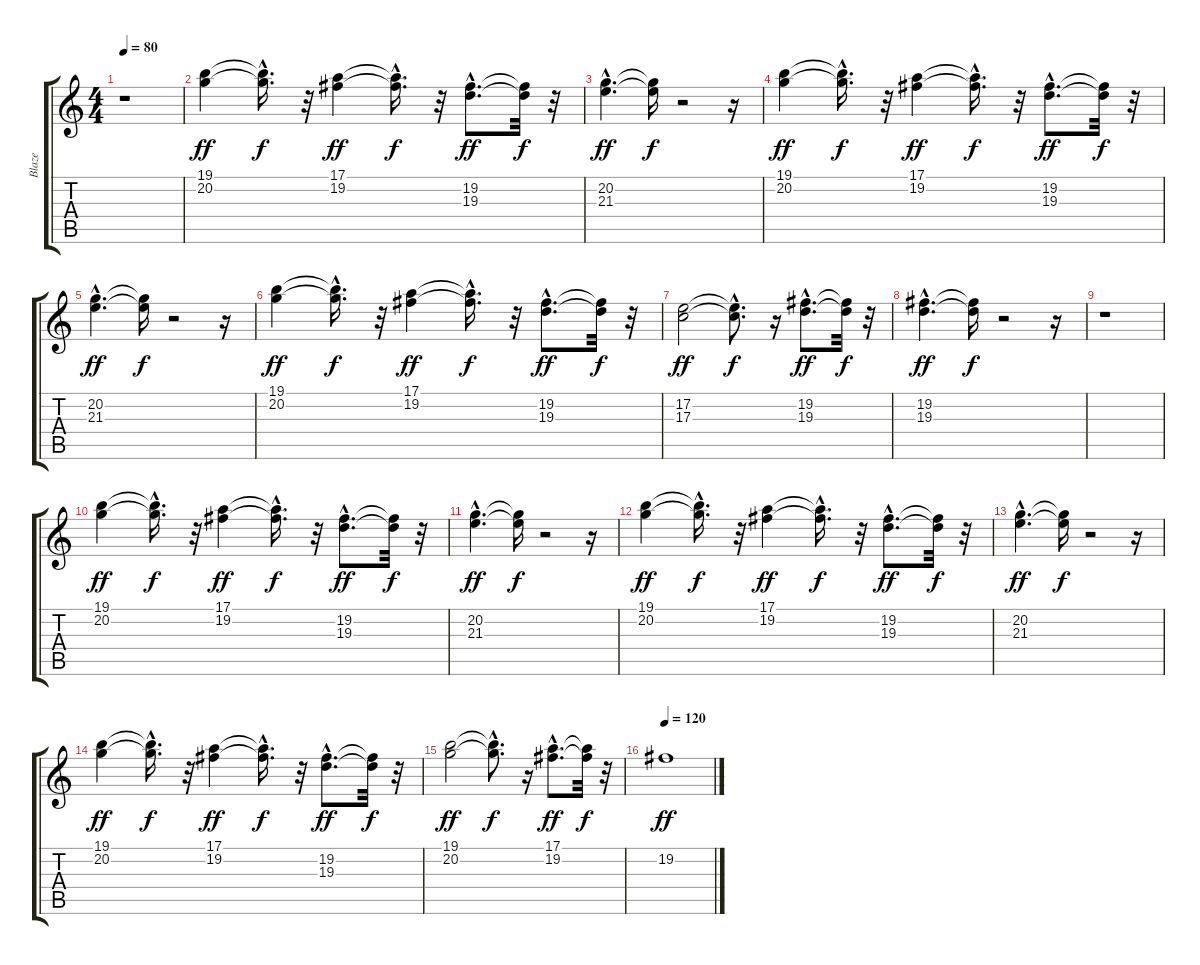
\track ("Blaze" "Blaze") {instrument voiceoohs}
\staff {score tabs}
\tuning (E4 B3 G3 D3 A2 E2) {hide}
\ts (4 4)
\tempo 80
\clef g2
\ks c
r.1{dy f} |
(19.1 20.2).4{dy ff} (19.1{hac t} 20.2{hac t}).16{d dy f} r.32 (17.1 19.2).4{dy ff} (17.1{hac t} 19.2{hac t}).16{d dy f} r.32 (19.2{hac} 19.3{hac}).8{d dy ff} (19.2{t} 19.3{t}).32{dy f} r.32 |
(20.2{hac} 21.3{hac}).4{d dy ff} (20.2{t} 21.3{t}).16{dy f} r.2 r.16 |
(19.1 20.2).4{dy ff} (19.1{hac t} 20.2{hac t}).16{d dy f} r.32 (17.1 19.2).4{dy ff} (17.1{hac t} 19.2{hac t}).16{d dy f} r.32 (19.2{hac} 19.3{hac}).8{d dy ff} (19.2{t} 19.3{t}).32{dy f} r.32 |
(20.2{hac} 21.3{hac}).4{d dy ff} (20.2{t} 21.3{t}).16{dy f} r.2 r.16 |
(19.1 20.2).4{dy ff} (19.1{hac t} 20.2{hac t}).16{d dy f} r.32 (17.1 19.2).4{dy ff} (17.1{hac t} 19.2{hac t}).16{d dy f} r.32 (19.2{hac} 19.3{hac}).8{d dy ff} (19.2{t} 19.3{t}).32{dy f} r.32 |
(17.2 17.3).2{dy ff} (17.2{hac t} 17.3{hac t}).8{d dy f} r.16 (19.2{hac} 19.3{hac}).8{d dy ff} (19.2{t} 19.3{t}).32{dy f} r.32 |
(19.2{hac} 19.3{hac}).4{d dy ff} (19.2{t} 19.3{t}).16{dy f} r.2 r.16 |
r.1 |
(19.1 20.2).4{dy ff} (19.1{hac t} 20.2{hac t}).16{d dy f} r.32 (17.1 19.2).4{dy ff} (17.1{hac t} 19.2{hac t}).16{d dy f} r.32 (19.2{hac} 19.3{hac}).8{d dy ff} (19.2{t} 19.3{t}).32{dy f} r.32 |
(20.2{hac} 21.3{hac}).4{d dy ff} (20.2{t} 21.3{t}).16{dy f} r.2 r.16 |
(19.1 20.2).4{dy ff} (19.1{hac t} 20.2{hac t}).16{d dy f} r.32 (17.1 19.2).4{dy ff} (17.1{hac t} 19.2{hac t}).16{d dy f} r.32 (19.2{hac} 19.3{hac}).8{d dy ff} (19.2{t} 19.3{t}).32{dy f} r.32 |
(20.2{hac} 21.3{hac}).4{d dy ff} (20.2{t} 21.3{t}).16{dy f} r.2 r.16 |
(19.1 20.2).4{dy ff} (19.1{hac t} 20.2{hac t}).16{d dy f} r.32 (17.1 19.2).4{dy ff} (17.1{hac t} 19.2{hac t}).16{d dy f} r.32 (19.2{hac} 19.3{hac}).8{d dy ff} (19.2{t} 19.3{t}).32{dy f} r.32 |
(19.1 20.2).2{dy ff} (19.1{hac t} 20.2{hac t}).8{d dy f} r.16 (17.1{hac} 19.2{hac}).8{d dy ff} (17.1{t} 19.2{t}).32{dy f} r.32 |
\tempo 122
\tempo 120
19.2.1{dy ff}
